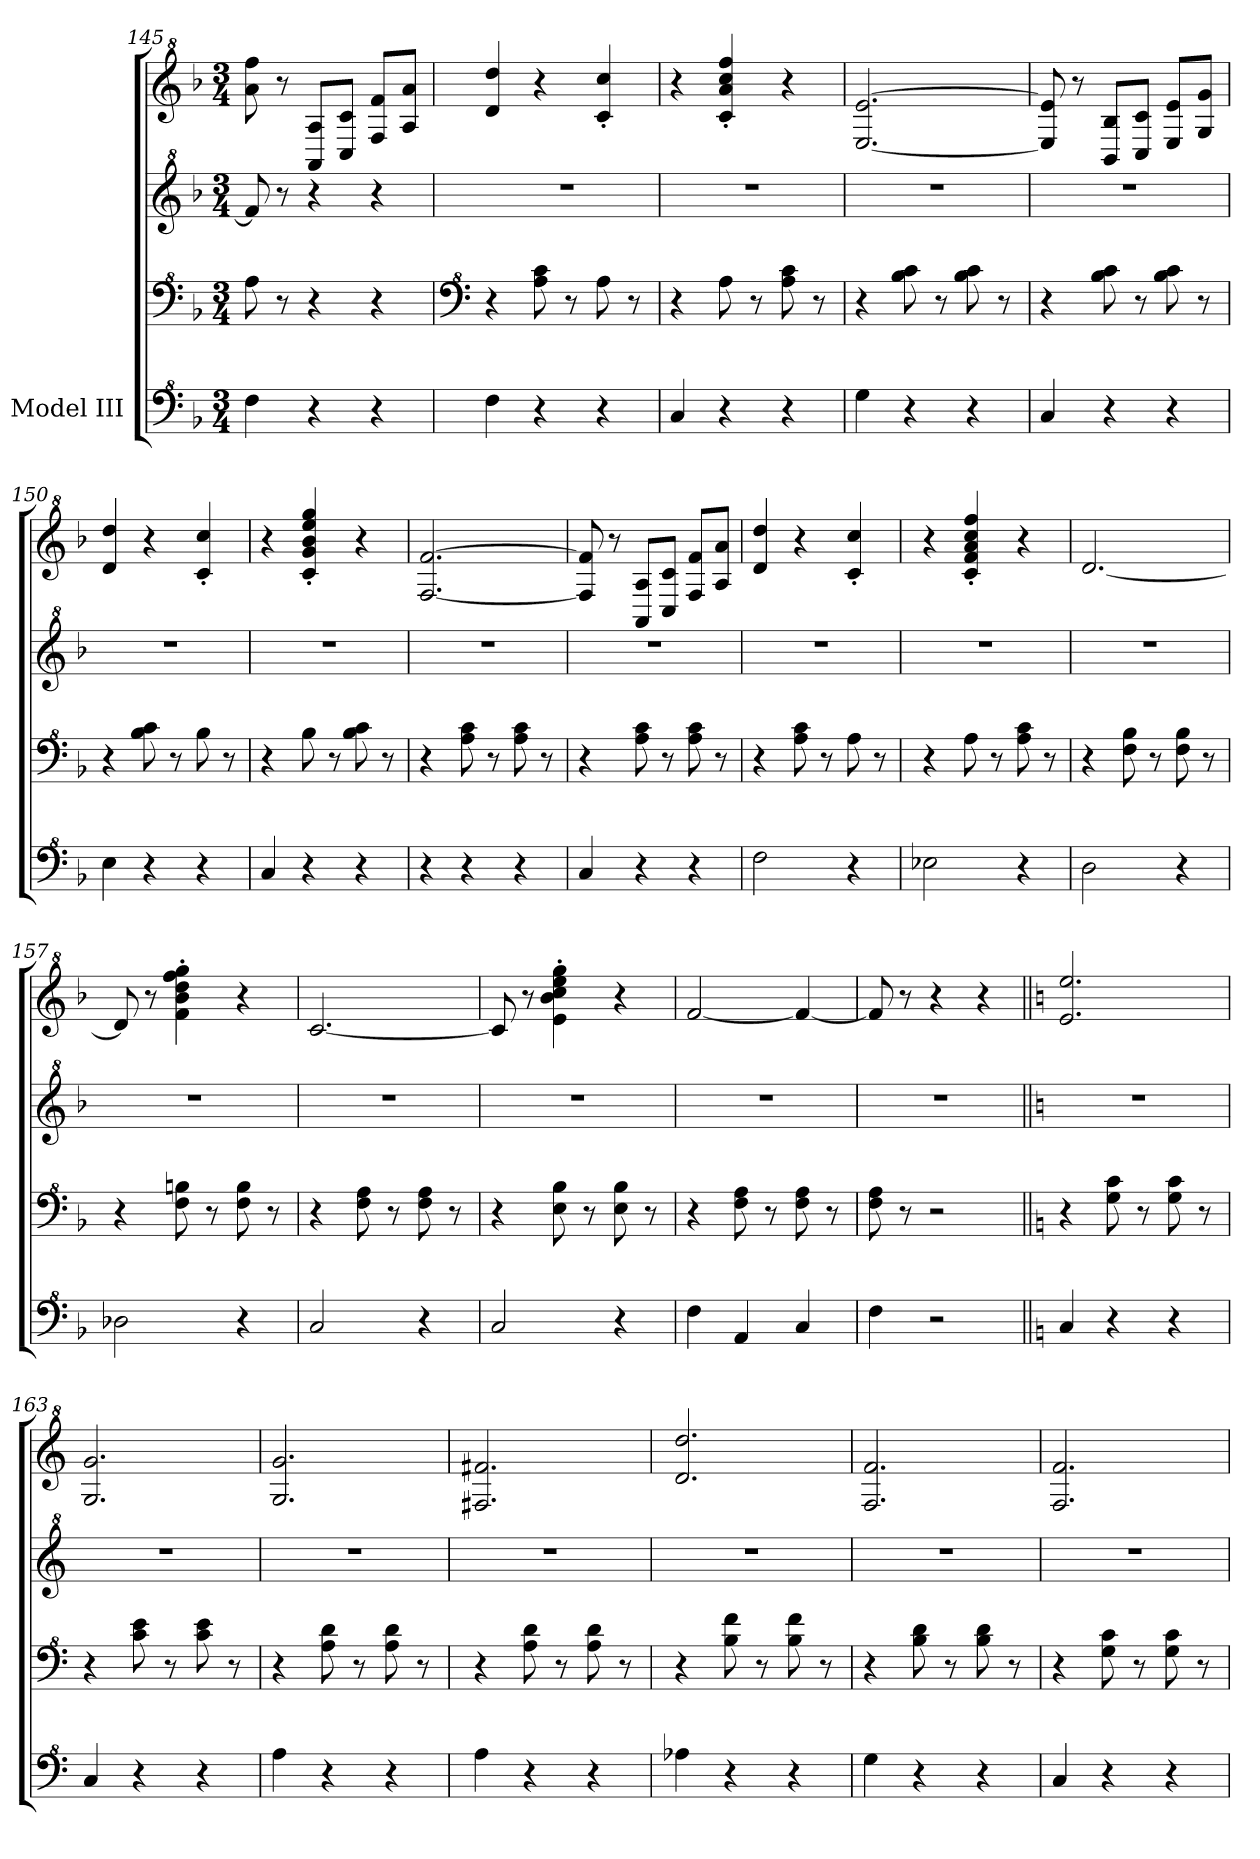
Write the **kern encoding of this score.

**kern	**kern	**kern	**kern
*part1	*part1	*part1	*part1
*staff4	*staff3	*staff2	*staff1
*I"Model III	*	*	*
!!LO:PB:g=z
*clefF^4	*clefF^4	*clefG^2	*clefG^2
*k[b-]	*k[b-]	*k[b-]	*k[b-]
*M3/4	*M3/4	*M3/4	*M3/4
=145	=145	=145	=145
4f\	8a\	8ff/]	8aa\ 8fff\
.	8r	8r	8r
4r	4r	4r	8A/ 8a/L
.	.	.	8c/ 8cc/J
4r	4r	4r	8f/ 8ff/L
.	.	.	8a/ 8aa/J
=146	=146	=146	=146
*	*clefF^4	*	*
4f\	4r	2.r	4dd/ 4ddd/
4r	8a\ 8cc\	.	4r
.	8r	.	.
4r	8a\	.	4cc/' 4ccc/'
.	8r	.	.
=147	=147	=147	=147
4c/	4r	2.r	4r
4r	8a\	.	4cc/' 4aa/' 4ccc/' 4fff/'
.	8r	.	.
4r	8a\ 8cc\	.	4r
.	8r	.	.
=148	=148	=148	=148
4g\	4r	2.r	[2.e/ [2.ee/
4r	8b-\ 8cc\	.	.
.	8r	.	.
4r	8b-\ 8cc\	.	.
.	8r	.	.
=149	=149	=149	=149
4c/	4r	2.r	8e/] 8ee/]
.	.	.	8r
4r	8b-\ 8cc\	.	8B-/ 8b-/L
.	8r	.	8c/ 8cc/J
4r	8b-\ 8cc\	.	8e/ 8ee/L
.	8r	.	8g/ 8gg/J
!!LO:LB:g=z
=150	=150	=150	=150
4e\	4r	2.r	4dd/ 4ddd/
4r	8b-\ 8cc\	.	4r
.	8r	.	.
4r	8b-\	.	4cc/' 4ccc/'
.	8r	.	.
=151	=151	=151	=151
4c/	4r	2.r	4r
4r	8b-\	.	4cc/' 4gg/' 4bb-/' 4eee/' 4ggg/'
.	8r	.	.
4r	8b-\ 8cc\	.	4r
.	8r	.	.
=152	=152	=152	=152
4r	4r	2.r	[2.f/ [2.ff/
4r	8a\ 8cc\	.	.
.	8r	.	.
4r	8a\ 8cc\	.	.
.	8r	.	.
=153	=153	=153	=153
4c/	4r	2.r	8f/] 8ff/]
.	.	.	8r
4r	8a\ 8cc\	.	8A/ 8a/L
.	8r	.	8c/ 8cc/J
4r	8a\ 8cc\	.	8f/ 8ff/L
.	8r	.	8a/ 8aa/J
=154	=154	=154	=154
2f\	4r	2.r	4dd/ 4ddd/
.	8a\ 8cc\	.	4r
.	8r	.	.
4r	8a\	.	4cc/' 4ccc/'
.	8r	.	.
=155	=155	=155	=155
2e-X\	4r	2.r	4r
.	8a\	.	4cc/' 4ff/' 4aa/' 4ccc/' 4fff/'
.	8r	.	.
4r	8a\ 8cc\	.	4r
.	8r	.	.
!!LO:LB:g=z
=156	=156	=156	=156
2d\	4r	2.r	[2.dd/
.	8f\ 8b-\	.	.
.	8r	.	.
4r	8f\ 8b-\	.	.
.	8r	.	.
=157	=157	=157	=157
2d-X\	4r	2.r	8dd/]
.	.	.	8r
.	8f\ 8bn\	.	4ff\' 4bb-\' 4ddd\' 4fff\' 4ggg\'
.	8r	.	.
4r	8f\ 8b\	.	4r
.	8r	.	.
=158	=158	=158	=158
2c/	4r	2.r	[2.cc/
.	8f\ 8a\	.	.
.	8r	.	.
4r	8f\ 8a\	.	.
.	8r	.	.
=159	=159	=159	=159
2c/	4r	2.r	8cc/]
.	.	.	8r
.	8e\ 8b-\	.	4ee\' 4bb-\' 4ccc\' 4eee\' 4ggg\'
.	8r	.	.
4r	8e\ 8b-\	.	4r
.	8r	.	.
=160	=160	=160	=160
*	*	*	*MM196
4f\	4r	2.r	[2ff/
4A/	8f\ 8a\	.	.
.	8r	.	.
*	*	*	*MM164
4c/	8f\ 8a\	.	4ff/_
.	8r	.	.
=161	=161	=161	=161
4f\	8f\ 8a\	2.r	8ff/]
.	8r	.	8r
2r	2r	.	4r
.	.	.	4r
!!LO:PB:g=z
=162||	=162||	=162||	=162||
*k[]	*k[]	*k[]	*k[]
*	*	*	*MM196
4c/	4r	2.r	2.ee/ 2.eee/
4r	8g\ 8cc\	.	.
.	8r	.	.
4r	8g\ 8cc\	.	.
.	8r	.	.
=163	=163	=163	=163
*	*	*	*MM200
4c/	4r	2.r	2.g/ 2.gg/
4r	8cc\ 8ee\	.	.
.	8r	.	.
4r	8cc\ 8ee\	.	.
.	8r	.	.
=164	=164	=164	=164
*	*	*	*MM204
4a\	4r	2.r	2.g/ 2.gg/
4r	8a\ 8dd\	.	.
.	8r	.	.
4r	8a\ 8dd\	.	.
.	8r	.	.
=165	=165	=165	=165
4a\	4r	2.r	2.f#X/ 2.ff#X/
4r	8a\ 8dd\	.	.
.	8r	.	.
4r	8a\ 8dd\	.	.
.	8r	.	.
=166	=166	=166	=166
*	*	*	*MM208
4a-X\	4r	2.r	2.dd/ 2.ddd/
4r	8b\ 8ff\	.	.
.	8r	.	.
4r	8b\ 8ff\	.	.
.	8r	.	.
=167	=167	=167	=167
4g\	4r	2.r	2.f/ 2.ff/
4r	8b\ 8dd\	.	.
.	8r	.	.
4r	8b\ 8dd\	.	.
.	8r	.	.
=168	=168	=168	=168
4c/	4r	2.r	2.f/ 2.ff/
4r	8g\ 8cc\	.	.
.	8r	.	.
4r	8g\ 8cc\	.	.
.	8r	.	.
=	=	=	=
*-	*-	*-	*-
